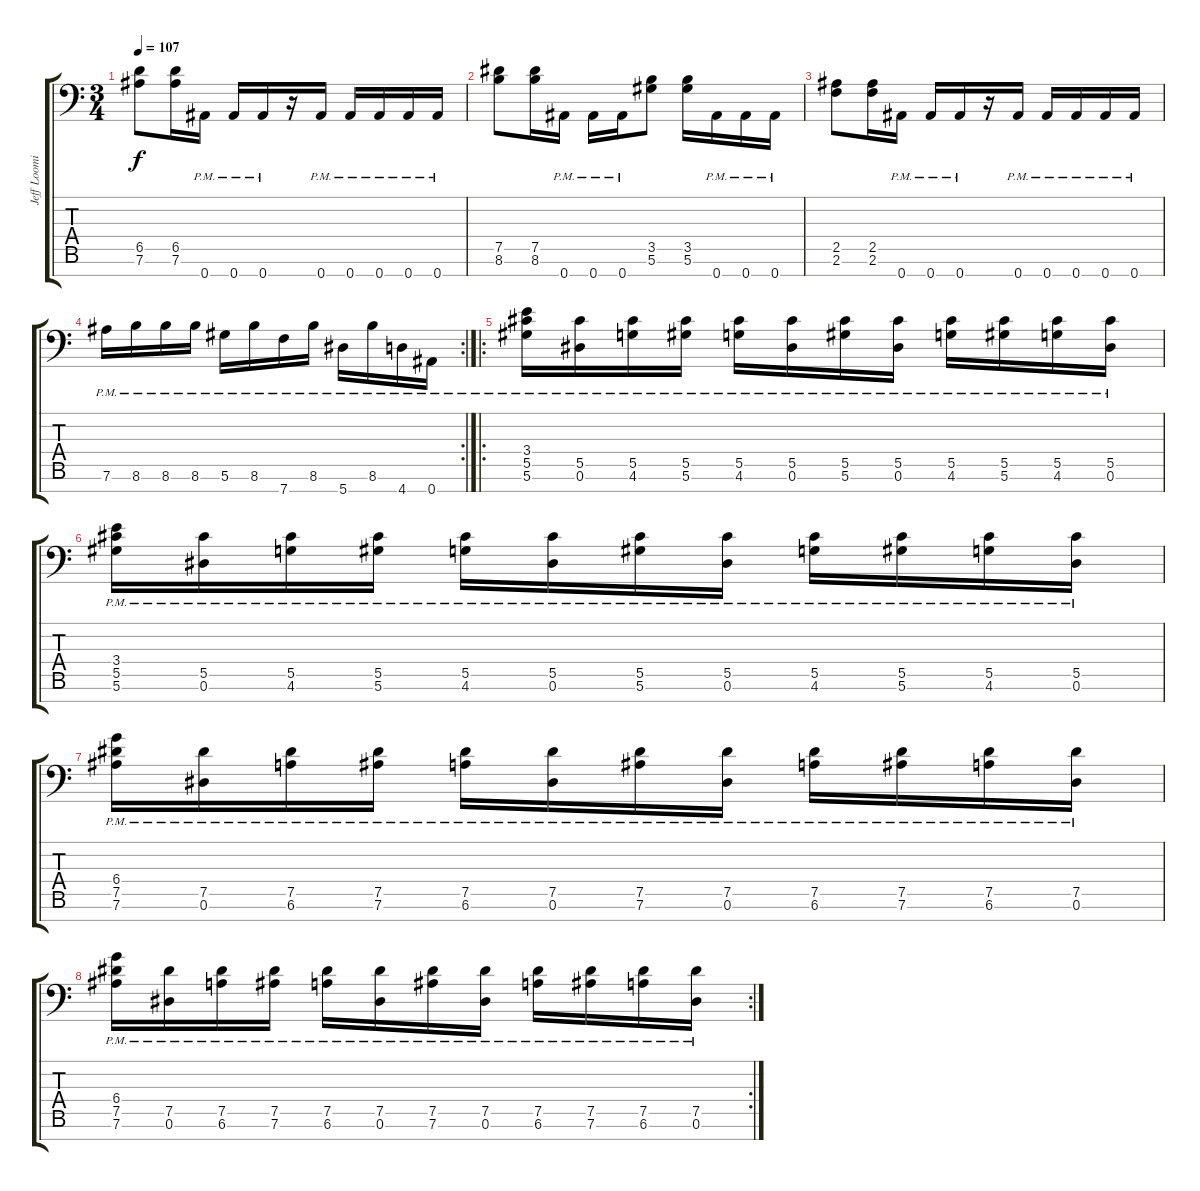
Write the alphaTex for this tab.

\track ("Jeff Loomis" "Jeff Loomi") {instrument distortionguitar}
\staff {score tabs}
\tuning (Eb4 Bb3 Gb3 Db3 Ab2 Eb2 Bb1) {hide}
\ts (3 4)
\tempo 107
\clef f4
\ks c
(6.5 7.6).8{dy f} (6.5 7.6).16 0.7{pm}.16 0.7{pm}.16 0.7{pm}.16 r.16 0.7{pm}.16 0.7{pm}.16 0.7{pm}.16 0.7{pm}.16 0.7{pm}.16 |
(7.5 8.6).8 (7.5 8.6).16 0.7{pm}.16 0.7{pm}.16 0.7{pm}.16 (3.5 5.6).8 (3.5 5.6).16 0.7{pm}.16 0.7{pm}.16 0.7{pm}.16 |
(2.5 2.6).8 (2.5 2.6).16 0.7{pm}.16 0.7{pm}.16 0.7{pm}.16 r.16 0.7{pm}.16 0.7{pm}.16 0.7{pm}.16 0.7{pm}.16 0.7{pm}.16 |
\rc 2
7.6{pm}.16 8.6{pm}.16 8.6{pm}.16 8.6{pm}.16 5.6{pm}.16 8.6{pm}.16 7.7{pm}.16 8.6{pm}.16 5.7{pm}.16 8.6{pm}.16 4.7{pm}.16 0.7{pm}.16 |
\ro
(3.4 5.5{pm} 5.6{pm}).16 (5.5{pm} 0.6{pm}).16 (5.5{pm} 4.6{pm}).16 (5.5{pm} 5.6{pm}).16 (5.5{pm} 4.6{pm}).16 (5.5{pm} 0.6{pm}).16 (5.5{pm} 5.6{pm}).16 (5.5{pm} 0.6{pm}).16 (5.5{pm} 4.6{pm}).16 (5.5{pm} 5.6{pm}).16 (5.5{pm} 4.6{pm}).16 (5.5{pm} 0.6{pm}).16 |
(3.4 5.5{pm} 5.6{pm}).16 (5.5{pm} 0.6{pm}).16 (5.5{pm} 4.6{pm}).16 (5.5{pm} 5.6{pm}).16 (5.5{pm} 4.6{pm}).16 (5.5{pm} 0.6{pm}).16 (5.5{pm} 5.6{pm}).16 (5.5{pm} 0.6{pm}).16 (5.5{pm} 4.6{pm}).16 (5.5{pm} 5.6{pm}).16 (5.5{pm} 4.6{pm}).16 (5.5{pm} 0.6{pm}).16 |
(6.4 7.5{pm} 7.6{pm}).16 (7.5{pm} 0.6{pm}).16 (7.5{pm} 6.6{pm}).16 (7.5{pm} 7.6{pm}).16 (7.5{pm} 6.6{pm}).16 (7.5{pm} 0.6{pm}).16 (7.5{pm} 7.6{pm}).16 (7.5{pm} 0.6{pm}).16 (7.5{pm} 6.6{pm}).16 (7.5{pm} 7.6{pm}).16 (7.5{pm} 6.6{pm}).16 (7.5{pm} 0.6{pm}).16 |
\rc 2
(6.4 7.5{pm} 7.6{pm}).16 (7.5{pm} 0.6{pm}).16 (7.5{pm} 6.6{pm}).16 (7.5{pm} 7.6{pm}).16 (7.5{pm} 6.6{pm}).16 (7.5{pm} 0.6{pm}).16 (7.5{pm} 7.6{pm}).16 (7.5{pm} 0.6{pm}).16 (7.5{pm} 6.6{pm}).16 (7.5{pm} 7.6{pm}).16 (7.5{pm} 6.6{pm}).16 (7.5{pm} 0.6{pm}).16
